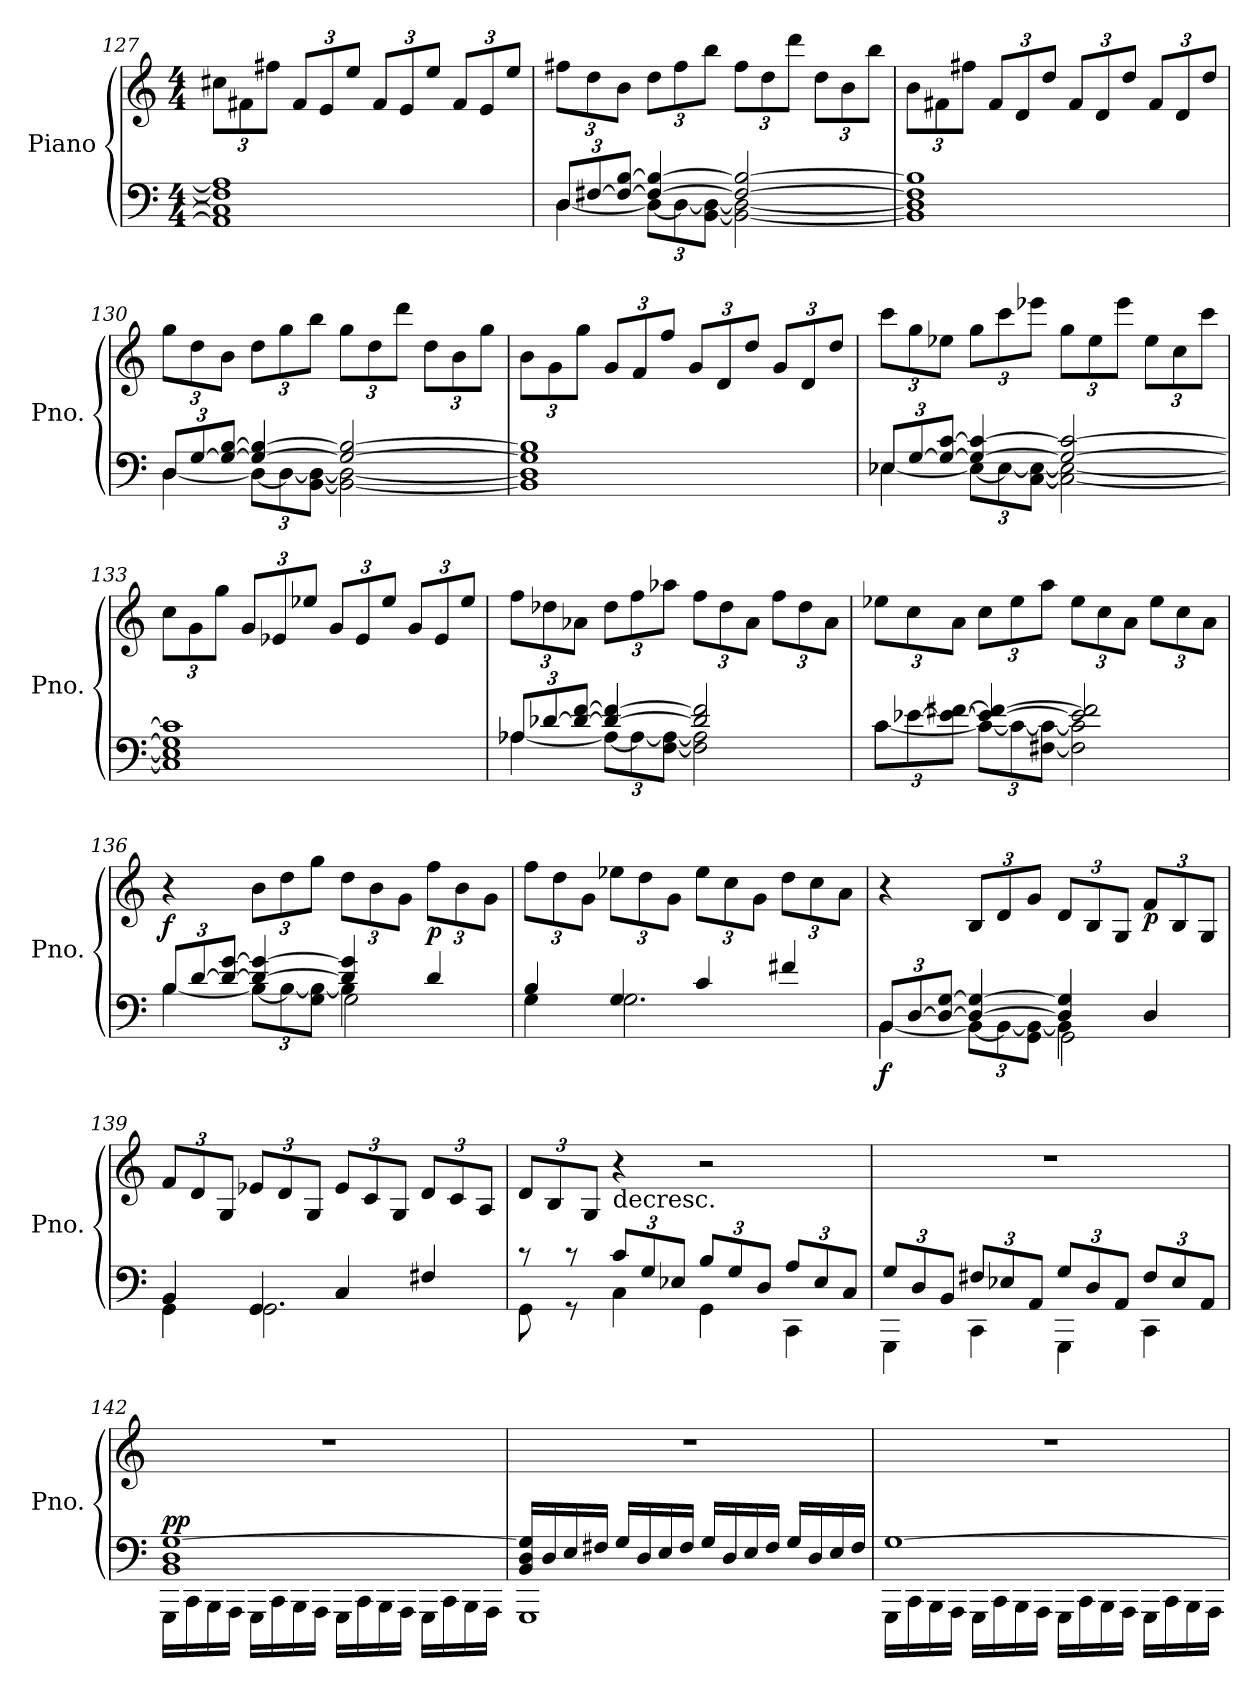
**kern	**kern	**dynam
*part1	*part1	*part1
*staff2	*staff1	*staff1/2
*I"Piano	*	*
*I'Pno.	*	*
!!LO:LB:g=z
*clefF4	*clefG2	*
*k[]	*k[]	*
*C:	*C:	*
*M4/4	*M4/4	*
=127	=127	=127
*^	*	*
*	*	*Xbrackettup	*
1F#] 1A#]	1AA#] 1C#]	12cc#X\L	.
.	.	12f#X\	.
.	.	12ff#X\J	.
.	.	12f#/L	.
.	.	12e/	.
.	.	12ee/J	.
.	.	12f#/L	.
.	.	12e/	.
.	.	12ee/J	.
.	.	12f#/L	.
.	.	12e/	.
.	.	12ee/J	.
=128	=128	=128	=128
*Xbrackettup	*	*	*
12D/L	[4D\	12ff#X\L	.
[12F#X/	.	12dd\	.
12F#/_ [12B/J	.	12b\J	.
4F#/_ 4B/_	12D\L_	12dd\L	.
.	12D\_	12ff#\	.
.	[12BB\ 12D\_J	12bb\J	.
2F#/_ 2B/_	2BB\_ 2D\_	12ff#\L	.
.	.	12dd\	.
.	.	12ddd\J	.
.	.	12dd\L	.
.	.	12b\	.
.	.	12bb\J	.
=129	=129	=129	=129
1F#] 1B]	1BB] 1D]	12b\L	.
.	.	12f#X\	.
.	.	12ff#X\J	.
.	.	12f#/L	.
.	.	12d/	.
.	.	12dd/J	.
.	.	12f#/L	.
.	.	12d/	.
.	.	12dd/J	.
.	.	12f#/L	.
.	.	12d/	.
.	.	12dd/J	.
!!LO:LB:g=z
=130	=130	=130	=130
12D/L	[4D\	12gg\L	.
[12G/	.	12dd\	.
12G/_ [12B/J	.	12b\J	.
4G/_ 4B/_	12D\L_	12dd\L	.
.	12D\_	12gg\	.
.	[12BB\ 12D\_J	12bb\J	.
2G/_ 2B/_	2BB\_ 2D\_	12gg\L	.
.	.	12dd\	.
.	.	12ddd\J	.
.	.	12dd\L	.
.	.	12b\	.
.	.	12gg\J	.
=131	=131	=131	=131
1G] 1B]	1BB] 1D]	12b\L	.
.	.	12g\	.
.	.	12gg\J	.
.	.	12g/L	.
.	.	12f/	.
.	.	12ff/J	.
.	.	12g/L	.
.	.	12d/	.
.	.	12dd/J	.
.	.	12g/L	.
.	.	12d/	.
.	.	12dd/J	.
=132	=132	=132	=132
12E-/L	[4E-\	12ccc\L	.
[12G/	.	12gg\	.
12G/_ [12c/J	.	12ee-X\J	.
4G/_ 4c/_	12E-\L_	12gg\L	.
.	12E-\_	12ccc\	.
.	[12C\ 12E-\_J	12eee-X\J	.
2G/_ 2c/_	2C\_ 2E-\_	12gg\L	.
.	.	12ee-\	.
.	.	12eee-\J	.
.	.	12ee-\L	.
.	.	12cc\	.
.	.	12ccc\J	.
!!LO:PB:g=z
=133	=133	=133	=133
1G] 1c]	1C] 1E-]	12cc\L	.
.	.	12g\	.
.	.	12gg\J	.
.	.	12g/L	.
.	.	12e-X/	.
.	.	12ee-X/J	.
.	.	12g/L	.
.	.	12e-/	.
.	.	12ee-/J	.
.	.	12g/L	.
.	.	12e-/	.
.	.	12ee-/J	.
=134	=134	=134	=134
12A-/L	[4A-\	12ff\L	.
[12d-X/	.	12dd-X\	.
12d-/_ [12f/J	.	12a-X\J	.
4d-/_ 4f/_	12A-\L_	12dd-\L	.
.	12A-\_	12ff\	.
.	[12F\ 12A-\_J	12aa-X\J	.
2d-/] 2f/]	2F\] 2A-\]	12ff\L	.
.	.	12dd-\	.
.	.	12a-\J	.
.	.	12ff\L	.
.	.	12dd-\	.
.	.	12a-\J	.
!!LO:LB:g=z
=135	=135	=135	=135
12c\L	[4c\	12ee-X\L	.
[12e-X\	.	12cc\	.
12e-\_ [12f#X\J	.	12a\J	.
4e-/_ 4f#/_	12c\L_	12cc\L	.
.	12c\_	12ee-\	.
.	[12F#X\ 12c\_J	12aa\J	.
2e-/] 2f#/]	2F#\] 2c\]	12ee-\L	.
.	.	12cc\	.
.	.	12a\J	.
.	.	12ee-\L	.
.	.	12cc\	.
.	.	12a\J	.
=136	=136	=136	=136
*	*^	*	*
!	!	!	!	!LO:DY:a=2
12B/L	[4B\	2ryy	4r	f
[12d/	.	.	.	.
12d/_ [12g/J	.	.	.	.
4d/_ 4g/_	12B\L_	.	12b\L	.
.	12B\_	.	12dd\	.
.	12G\ 12B\_J	.	12gg\J	.
4d/] 4g/]	4B\]	2G\	12dd\L	.
.	.	.	12b\	.
.	.	.	12g\J	.
!	!	!	!	!LO:DY:b
4d/	4ryy	.	12ff\L	p
.	.	.	12b\	.
.	.	.	12g\J	.
*	*v	*v	*	*
=137	=137	=137	=137
4B/	4G\	12ff\L	.
.	.	12dd\	.
.	.	12g\J	.
4G/	2.G\	12ee-X\L	.
.	.	12dd\	.
.	.	12g\J	.
4c/	.	12ee-\L	.
.	.	12cc\	.
.	.	12g\J	.
4f#X/	.	12dd\L	.
.	.	12cc\	.
.	.	12a\J	.
!!LO:LB:g=z
=138	=138	=138	=138
*	*^	*	*
!	!	!	!	!LO:DY:b=2
12BB/L	[4BB\	2ryy	4r	f
[12D/	.	.	.	.
12D/_ [12G/J	.	.	.	.
4D/_ 4G/_	12BB\L_	.	12B/L	.
.	12BB\_	.	12d/	.
.	12GG\ 12BB\_J	.	12g/J	.
4D/] 4G/]	4BB\]	2GG\	12d/L	.
.	.	.	12B/	.
.	.	.	12G/J	.
!	!	!	!	!LO:DY:b
4D/	4ryy	.	12f/L	p
.	.	.	12B/	.
.	.	.	12G/J	.
*	*v	*v	*	*
=139	=139	=139	=139
4BB/	4GG\	12f/L	.
.	.	12d/	.
.	.	12G/J	.
4GG/	2.GG\	12e-X/L	.
.	.	12d/	.
.	.	12G/J	.
4C/	.	12e-/L	.
.	.	12c/	.
.	.	12G/J	.
4F#X/	.	12d/L	.
.	.	12c/	.
.	.	12A/J	.
=140	=140	=140	=140
8r	8GG\	12d/L	.
.	.	12B/	.
8r	8r	.	.
.	.	12G/J	.
!LO:TX:a:t=decresc.	!	!	!
12c/L	4C\	4r	.
12G/	.	.	.
12E-X/J	.	.	.
12B/L	4GG\	2r	.
12G/	.	.	.
12D/J	.	.	.
12A/L	4CC\	.	.
12E-/	.	.	.
12C/J	.	.	.
!!LO:LB:g=z
=141	=141	=141	=141
12G/L	4GGG\	1r	.
12D/	.	.	.
12BB/J	.	.	.
12F#X/L	4CC\	.	.
12E-X/	.	.	.
12AA/J	.	.	.
12G/L	4GGG\	.	.
12D/	.	.	.
12AA/J	.	.	.
12F#/L	4CC\	.	.
12E-/	.	.	.
12AA/J	.	.	.
=142	=142	=142	=142
!	!	!	!LO:DY:a=2
1BB 1D [1G	16GGG\LL	1r	pp
.	16CC\	.	.
.	16BBB\	.	.
.	16AAA\JJ	.	.
.	16GGG\LL	.	.
.	16CC\	.	.
.	16BBB\	.	.
.	16AAA\JJ	.	.
.	16GGG\LL	.	.
.	16CC\	.	.
.	16BBB\	.	.
.	16AAA\JJ	.	.
.	16GGG\LL	.	.
.	16CC\	.	.
.	16BBB\	.	.
.	16AAA\JJ	.	.
!!LO:LB:g=z
=143	=143	=143	=143
16BB/ 16D/ 16G/]LL	1GGG	1r	.
16D/	.	.	.
16E/	.	.	.
16F#X/JJ	.	.	.
16G/LL	.	.	.
16D/	.	.	.
16E/	.	.	.
16F#/JJ	.	.	.
16G/LL	.	.	.
16D/	.	.	.
16E/	.	.	.
16F#/JJ	.	.	.
16G/LL	.	.	.
16D/	.	.	.
16E/	.	.	.
16F#/JJ	.	.	.
=144	=144	=144	=144
[1G	16GGG\LL	1r	.
.	16CC\	.	.
.	16BBB\	.	.
.	16AAA\JJ	.	.
.	16GGG\LL	.	.
.	16CC\	.	.
.	16BBB\	.	.
.	16AAA\JJ	.	.
.	16GGG\LL	.	.
.	16CC\	.	.
.	16BBB\	.	.
.	16AAA\JJ	.	.
.	16GGG\LL	.	.
.	16CC\	.	.
.	16BBB\	.	.
.	16AAA\JJ	.	.
*v	*v	*	*
=	=	=
*-	*-	*-
